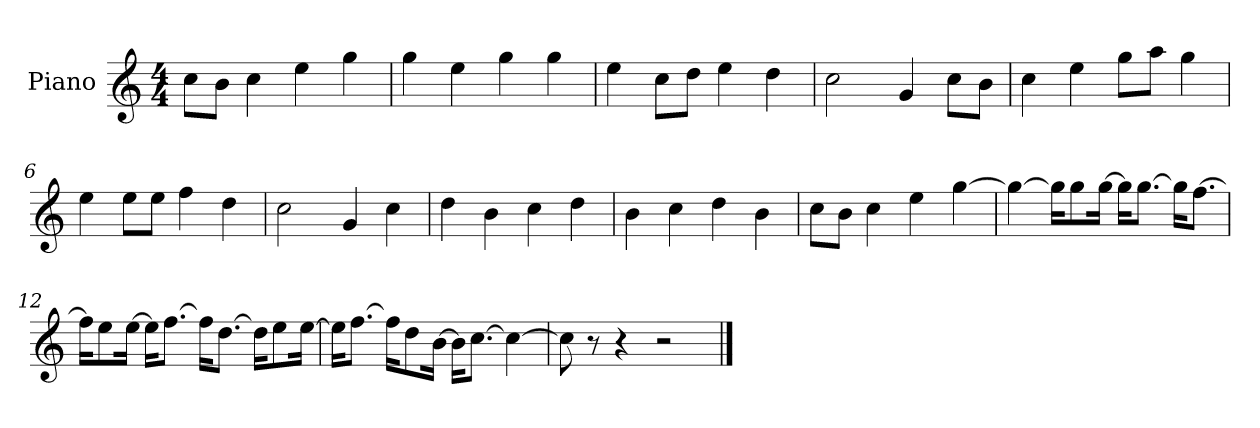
**kern
*part1
*staff1
*I"Piano
*I'P-no
*clefG2
*k[]
*M4/4
*MM90
=1
8cc\L
8b\J
4cc\
4ee\
4gg\
=2
4gg\
4ee\
4gg\
4gg\
=3
4ee\
8cc\L
8dd\J
4ee\
4dd\
=4
2cc\
4g/
8cc\L
8b\J
=5
4cc\
4ee\
8gg\L
8aa\J
4gg\
=6
4ee\
8ee\L
8ee\J
4ff\
4dd\
=7
2cc\
4g/
4cc\
=8
4dd\
4b\
4cc\
4dd\
!!LO:LB:g=z
=9
4b\
4cc\
4dd\
4b\
=10
8cc\L
8b\J
4cc\
4ee\
[4gg\
=11
4gg\_
16gg\KL]
8gg\
[16gg\Jk
16gg\KL]
[8.gg\J
16gg\KL]
[8.ff\J
=12
16ff\KL]
8ee\
[16ee\Jk
16ee\KL]
[8.ff\J
16ff\KL]
[8.dd\J
16dd\KL]
8ee\
[16ee\Jk
=13
16ee\KL]
[8.ff\J
16ff\KL]
8dd\
[16b\Jk
16b\KL]
[8.cc\J
4cc\_
=14
8cc\]
8r
4r
2r
==
*-
